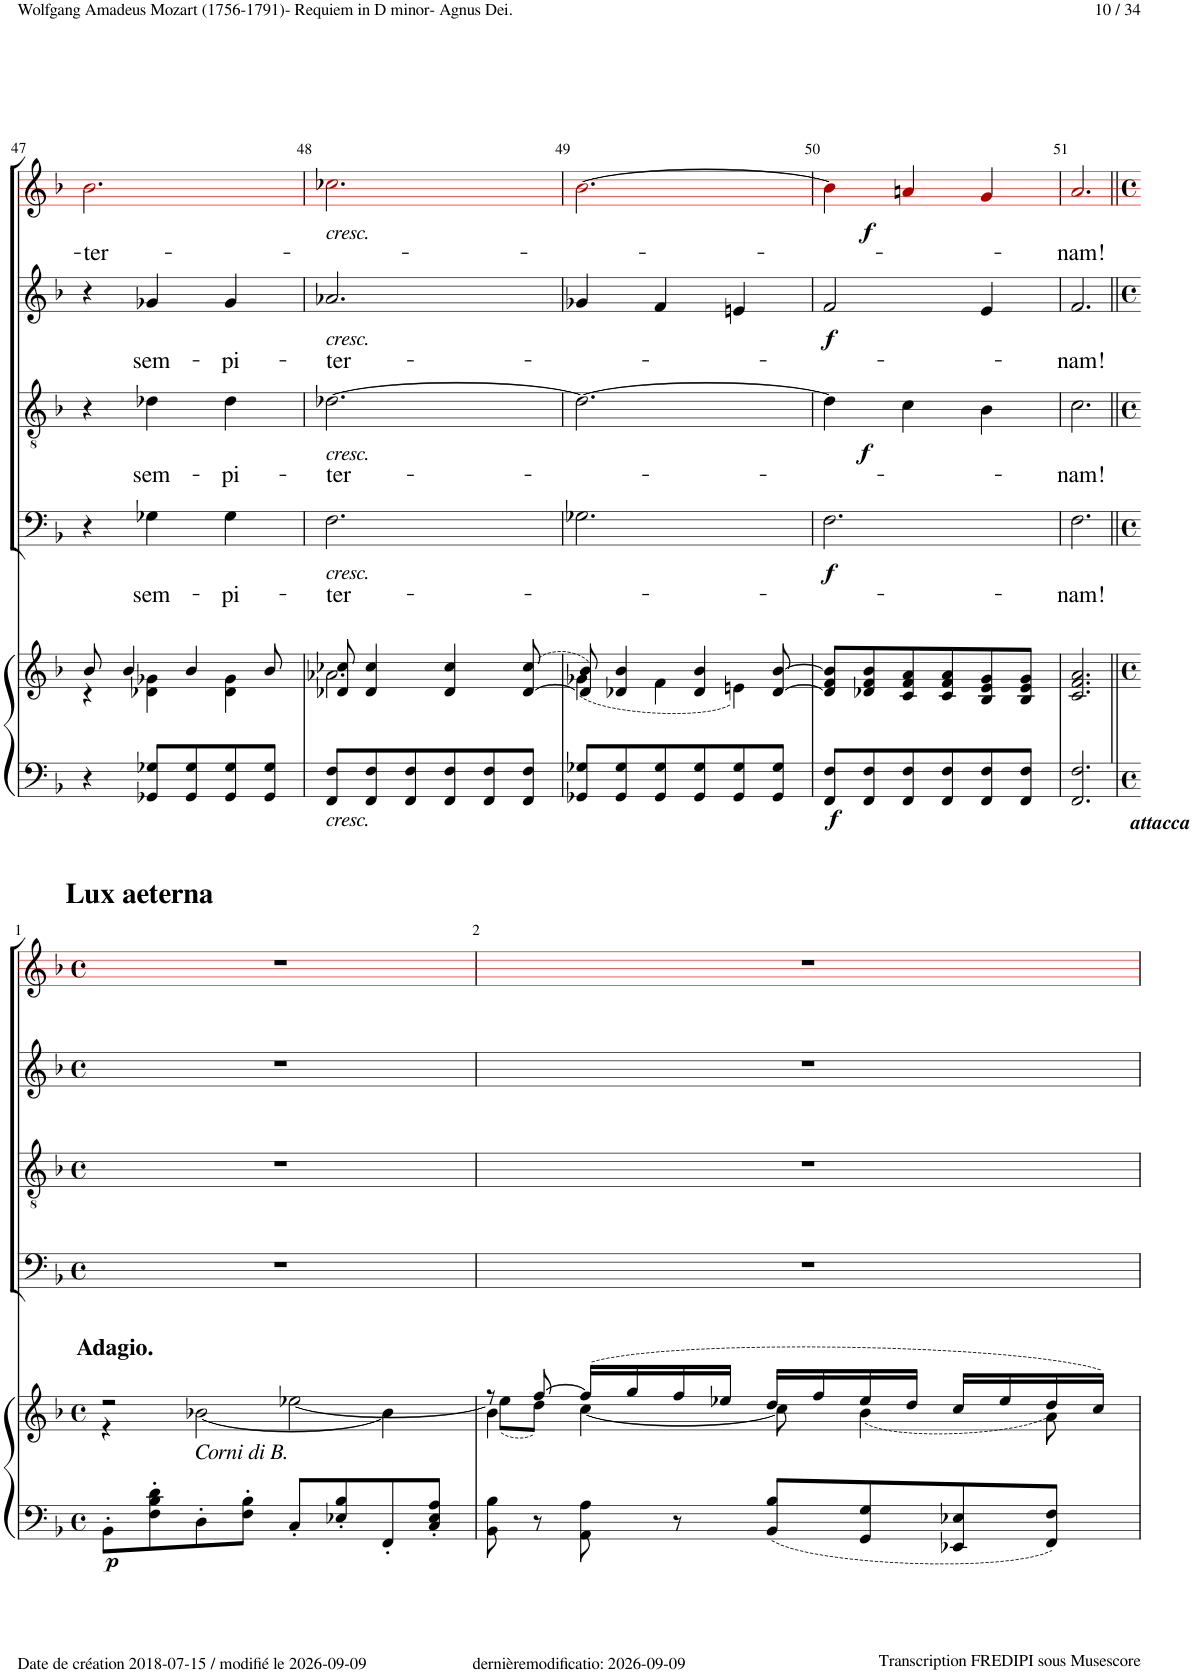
**kern	**kern	**dynam	**kern	**text	**dynam	**kern	**text	**dynam	**kern	**text	**dynam	**kern	**text	**dynam
*part5	*part5	*part5	*part4	*part4	*part4	*part3	*part3	*part3	*part2	*part2	*part2	*part1	*part1	*part1
*staff6	*staff5	*staff5/6	*staff4	*staff4	*staff4	*staff3	*staff3	*staff3	*staff2	*staff2	*staff2	*staff1	*staff1	*staff1
*I"Piano	*	*	*I"Bass	*	*	*I"Tenor	*	*	*I"Alto	*	*	*I"Soprano	*	*
*I'Pno	*	*	*	*	*	*	*	*	*	*	*	*	*	*
!!LO:PB:g=z
*clefF4	*clefG2	*	*clefF4	*	*	*clefGv2	*	*	*clefG2	*	*	*clefG2	*	*
*	*	*	*	*	*	*	*	*	*	*	*	*ITrd1c2	*	*
*k[b-]	*k[b-]	*	*k[b-]	*	*	*k[b-]	*	*	*k[b-]	*	*	*k[b-]	*	*
*M3/4	*M3/4	*	*M3/4	*	*	*M3/4	*	*	*M3/4	*	*	*M3/4	*	*
=47	=47	=47	=47	=47	=47	=47	=47	=47	=47	=47	=47	=47	=47	=47
*	*^	*	*	*	*	*	*	*	*	*	*	*	*	*
!	!	!	!	!	!	!	!	!	!	!	!	!	!	!LO:LY:b	!
4r	8b-/	4r	.	4r	.	.	4r	.	.	4r	.	.	2.b-!i\	-ter-	.
.	4b-/	.	.	.	.	.	.	.	.	.	.	.	.	.	.
!	!	!	!	!	!LO:LY:b	!	!	!LO:LY:b	!	!	!LO:LY:b	!	!	!	!
8GG-X/ 8G-X/L	.	4d-X\ 4g-X\	.	4G-X!\	sem-	.	4d-X!\	sem-	.	4g-X!/	sem-	.	.	.	.
8GG-/ 8G-/	4b-/	.	.	.	.	.	.	.	.	.	.	.	.	.	.
!	!	!	!	!	!LO:LY:b	!	!	!LO:LY:b	!	!	!LO:LY:b	!	!	!	!
8GG-/ 8G-/	.	4d-\ 4g-\	.	4G-!\	-pi-	.	4d-!\	-pi-	.	4g-!/	-pi-	.	.	.	.
8GG-/ 8G-/J	8b-/	.	.	.	.	.	.	.	.	.	.	.	.	.	.
=48	=48	=48	=48	=48	=48	=48	=48	=48	=48	=48	=48	=48	=48	=48	=48
!	!	!	!	!	!	!	!	!	!	!	!	!	!LO:TX:b:i:t=cresc.	!	!
!	!	!	!	!	!	!	!	!	!	!LO:TX:b:i:t=cresc.	!	!	!	!	!
!	!	!	!	!	!	!	!LO:TX:b:i:t=cresc.	!	!	!	!	!	!	!	!
!	!	!	!	!LO:TX:b:i:t=cresc.	!	!	!	!	!	!	!	!	!	!	!
!LO:TX:b:i:t=cresc.	!	!	!	!	!	!	!	!	!	!	!	!	!	!	!
!	!	!	!	!	!LO:LY:b	!	!	!LO:LY:b	!	!	!LO:LY:b	!	!	!	!
8FF/ 8F/L	8d-X/ 8cc-X/	2.a-X\	.	2.F!\	-ter-	.	[2.d-X!\	-ter-	.	2.a-X!/	-ter-	.	2.cc-X!i\	.	.
8FF/ 8F/	4d-/ 4cc-/	.	.	.	.	.	.	.	.	.	.	.	.	.	.
8FF/ 8F/	.	.	.	.	.	.	.	.	.	.	.	.	.	.	.
8FF/ 8F/	4d-/ 4cc-/	.	.	.	.	.	.	.	.	.	.	.	.	.	.
8FF/ 8F/	.	.	.	.	.	.	.	.	.	.	.	.	.	.	.
8FF/ 8F/J	([8d-/ 8cc-/	.	.	.	.	.	.	.	.	.	.	.	.	.	.
=49	=49	=49	=49	=49	=49	=49	=49	=49	=49	=49	=49	=49	=49	=49	=49
8GG-X/ 8G-X/L	8d-/] 8b-/)	(4g-X\	.	2.G-X!\	.	.	2.d-!\_	.	.	4g-X!/	.	.	[2.b-!i\	.	.
8GG-/ 8G-/	4d-X/ 4b-/	.	.	.	.	.	.	.	.	.	.	.	.	.	.
8GG-/ 8G-/	.	4f\	.	.	.	.	.	.	.	4f!/	.	.	.	.	.
8GG-/ 8G-/	4d-/ 4b-/	.	.	.	.	.	.	.	.	.	.	.	.	.	.
8GG-/ 8G-/	.	4en\)	.	.	.	.	.	.	.	4en!/	.	.	.	.	.
8GG-/ 8G-/J	[8d-/ [8b-/	.	.	.	.	.	.	.	.	.	.	.	.	.	.
*	*v	*v	*	*	*	*	*	*	*	*	*	*	*	*	*
=50	=50	=50	=50	=50	=50	=50	=50	=50	=50	=50	=50	=50	=50	=50
!	!	!LO:DY:b=2	!	!	!LO:DY:b	!	!	!	!	!	!LO:DY:b	!	!	!
8FF/ 8F/L	8d-/] 8f/ 8b-/]L	f	2.F!\	.	f	4d-!\]	.	.	2f!/	.	f	4b-!i\]	.	.
8FF/ 8F/	8d-X/ 8f/ 8b-/	.	.	.	.	.	.	.	.	.	.	.	.	.
!	!	!	!	!	!	!	!	!LO:DY:b	!	!	!	!	!	!LO:DY:b
8FF/ 8F/	8c/ 8f/ 8a/	.	.	.	.	4c!\	.	f	.	.	.	4an!i/	.	f
8FF/ 8F/	8c/ 8f/ 8a/	.	.	.	.	.	.	.	.	.	.	.	.	.
8FF/ 8F/	8B-/ 8e/ 8g/	.	.	.	.	4B-!\	.	.	4e!/	.	.	4g!i/	.	.
8FF/ 8F/J	8B-/ 8e/ 8g/J	.	.	.	.	.	.	.	.	.	.	.	.	.
=51	=51	=51	=51	=51	=51	=51	=51	=51	=51	=51	=51	=51	=51	=51
!LO:TX:b:Bi:t=attacca	!	!	!	!	!	!	!	!	!	!	!	!	!	!
!	!	!	!	!LO:LY:b	!	!	!LO:LY:b	!	!	!LO:LY:b	!	!	!LO:LY:b	!
2.FF/ 2.F/	2.c/ 2.f/ 2.a/	.	2.F!\	-nam!	.	2.c!\	-nam!	.	2.f!/	-nam!	.	2.a!i/	-nam!	.
!!LO:LB:g=z
=1	=1	=1	=1	=1	=1	=1	=1	=1	=1	=1	=1	=1	=1	=1
*M4/4	*M4/4	*	*M4/4	*	*	*M4/4	*	*	*M4/4	*	*	*M4/4	*	*
*met(c)	*met(c)	*	*met(c)	*	*	*met(c)	*	*	*met(c)	*	*	*met(c)	*	*
*	*^	*	*	*	*	*	*	*	*	*	*	*	*	*
!	!LO:TX:a:B:t=Adagio.	!	!	!	!	!	!	!	!	!	!	!	!	!	!
!	!	!	!LO:DY:b=2	!	!	!	!	!	!	!	!	!	!	!	!
8BB-'\L	2r	4r	p	1r	.	.	1r	.	.	1r	.	.	1r	.	.
8F\' 8B-\' 8d\'	.	.	.	.	.	.	.	.	.	.	.	.	.	.	.
!	!	!LO:TX:b:i:t=Corni di B.	!	!	!	!	!	!	!	!	!	!	!	!	!
8D'\	.	[2b-X\	.	.	.	.	.	.	.	.	.	.	.	.	.
8F\' 8B-\'J	.	.	.	.	.	.	.	.	.	.	.	.	.	.	.
8C'/L	[2ee-X\	.	.	.	.	.	.	.	.	.	.	.	.	.	.
8E-X/' 8B-/'	.	.	.	.	.	.	.	.	.	.	.	.	.	.	.
8FF'/	.	4b-\]	.	.	.	.	.	.	.	.	.	.	.	.	.
8C/' 8E-/' 8A/'J	.	.	.	.	.	.	.	.	.	.	.	.	.	.	.
=2	=2	=2	=2	=2	=2	=2	=2	=2	=2	=2	=2	=2	=2	=2	=2
*	*	*^	*	*	*	*	*	*	*	*	*	*	*	*	*
8BB-\ 8B-\	8r	(8ee-\L]	4b-\	.	1r	.	.	1r	.	.	1r	.	.	1r	.	.
8r	[8ff/	8dd\J)	.	.	.	.	.	.	.	.	.	.	.	.	.	.
8AA\ 8A\	(16ff/LL]	[4cc\	2.ryy	.	.	.	.	.	.	.	.	.	.	.	.	.
.	16gg/	.	.	.	.	.	.	.	.	.	.	.	.	.	.	.
8r	16ff/	.	.	.	.	.	.	.	.	.	.	.	.	.	.	.
.	16ee-X/JJ	.	.	.	.	.	.	.	.	.	.	.	.	.	.	.
8BB-/ 8B-/L	16dd/LL	8cc\]	.	.	.	.	.	.	.	.	.	.	.	.	.	.
.	16ff/	.	.	.	.	.	.	.	.	.	.	.	.	.	.	.
8GG/ 8G/	16ee-/	4b-\	.	.	.	.	.	.	.	.	.	.	.	.	.	.
.	16dd/JJ	.	.	.	.	.	.	.	.	.	.	.	.	.	.	.
8EE-X/ 8E-X/	16cc/LL	.	.	.	.	.	.	.	.	.	.	.	.	.	.	.
.	16ee-/	.	.	.	.	.	.	.	.	.	.	.	.	.	.	.
8FF/ 8F/J	(16dd/	8a\	.	.	.	.	.	.	.	.	.	.	.	.	.	.
.	16cc/JJ)	.	.	.	.	.	.	.	.	.	.	.	.	.	.	.
*	*v	*v	*v	*	*	*	*	*	*	*	*	*	*	*	*	*
=	=	=	=	=	=	=	=	=	=	=	=	=	=	=
*-	*-	*-	*-	*-	*-	*-	*-	*-	*-	*-	*-	*-	*-	*-
